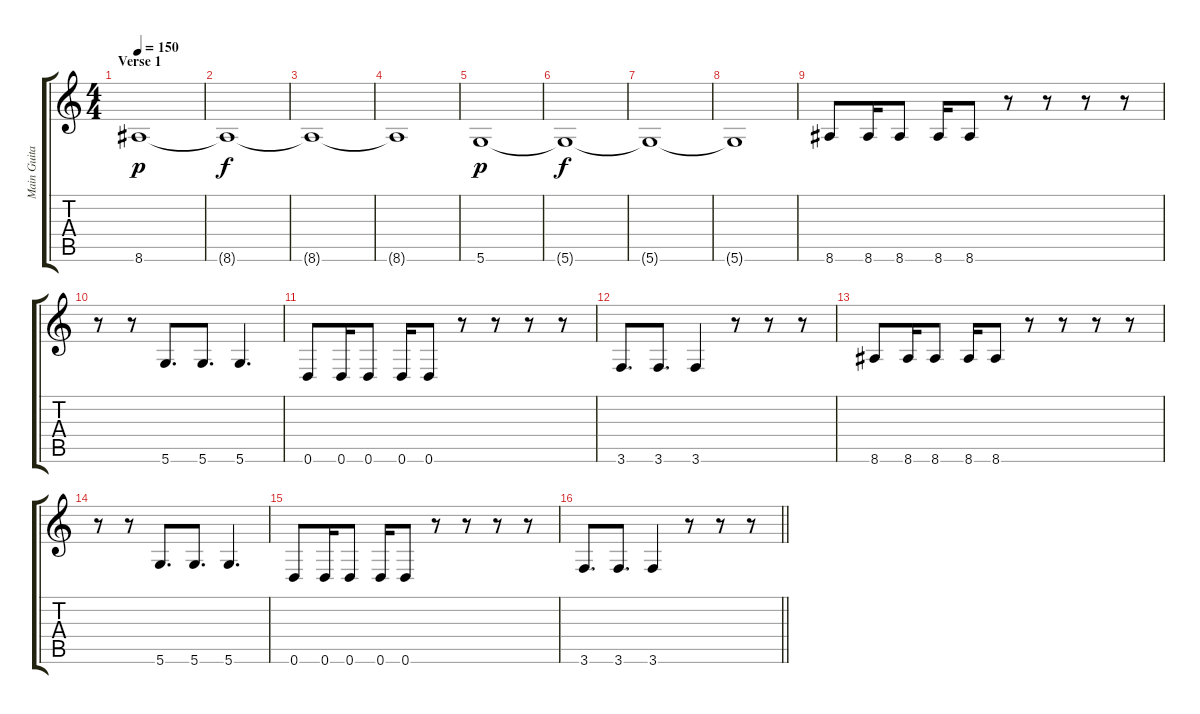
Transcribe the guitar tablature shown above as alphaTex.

\track ("Main Guitar" "Main Guita") {instrument overdrivenguitar}
\staff {score tabs}
\tuning (E4 B3 G3 D3 A2 D2) {hide}
\ts (4 4)
\section ("" "Verse 1")
\tempo 150
\clef g2
\ks c
8.6.1{dy p} |
8.6{t}.1{dy f} |
8.6{t}.1 |
8.6{t}.1 |
5.6.1{dy p} |
5.6{t}.1{dy f} |
5.6{t}.1 |
5.6{t}.1 |
8.6.8 8.6.16 8.6.8 8.6.16 8.6.8 r.8 r.8 r.8 r.8 |
r.8 r.8 5.6.8{d} 5.6.8{d} 5.6.4{d} |
0.6.8 0.6.16 0.6.8 0.6.16 0.6.8 r.8 r.8 r.8 r.8 |
3.6.8{d} 3.6.8{d} 3.6.4 r.8 r.8 r.8 |
8.6.8 8.6.16 8.6.8 8.6.16 8.6.8 r.8 r.8 r.8 r.8 |
r.8 r.8 5.6.8{d} 5.6.8{d} 5.6.4{d} |
0.6.8 0.6.16 0.6.8 0.6.16 0.6.8 r.8 r.8 r.8 r.8 |
\barLineRight lightlight
3.6.8{d} 3.6.8{d} 3.6.4 r.8 r.8 r.8
